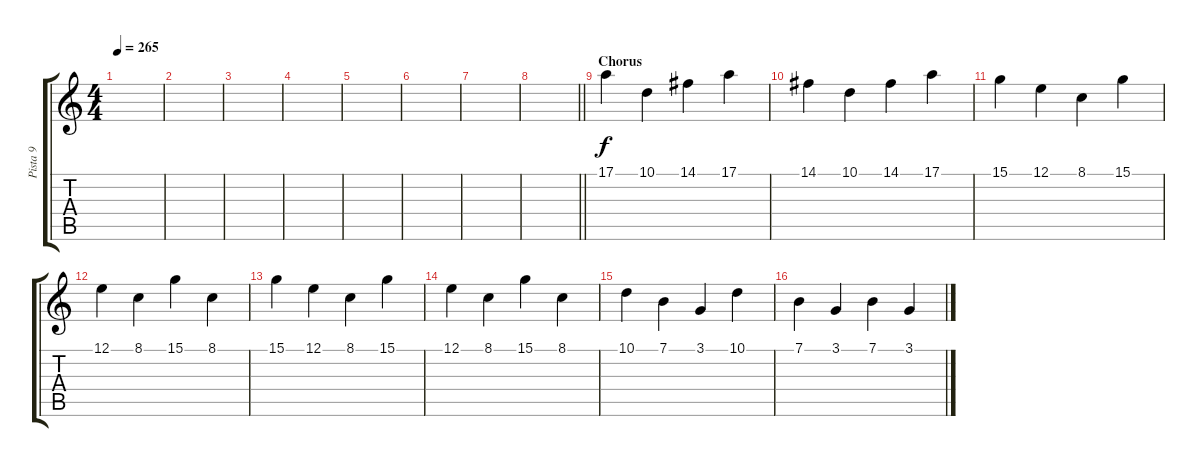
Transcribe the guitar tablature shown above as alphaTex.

\track ("Pista 9" "Pista 9") {instrument acousticgrandpiano}
\staff {score tabs}
\tuning (E4 B3 G3 D3 A2 E2) {hide}
\ts (4 4)
\tempo 265
\clef g2
\ks c
|
|
|
|
|
|
|
\barLineRight lightlight
|
\section ("" "Chorus")
17.1.4 10.1.4 14.1.4 17.1.4 |
14.1.4 10.1.4 14.1.4 17.1.4 |
15.1.4 12.1.4 8.1.4 15.1.4 |
12.1.4 8.1.4 15.1.4 8.1.4 |
15.1.4 12.1.4 8.1.4 15.1.4 |
12.1.4 8.1.4 15.1.4 8.1.4 |
10.1.4 7.1.4 3.1.4 10.1.4 |
7.1.4 3.1.4 7.1.4 3.1.4
